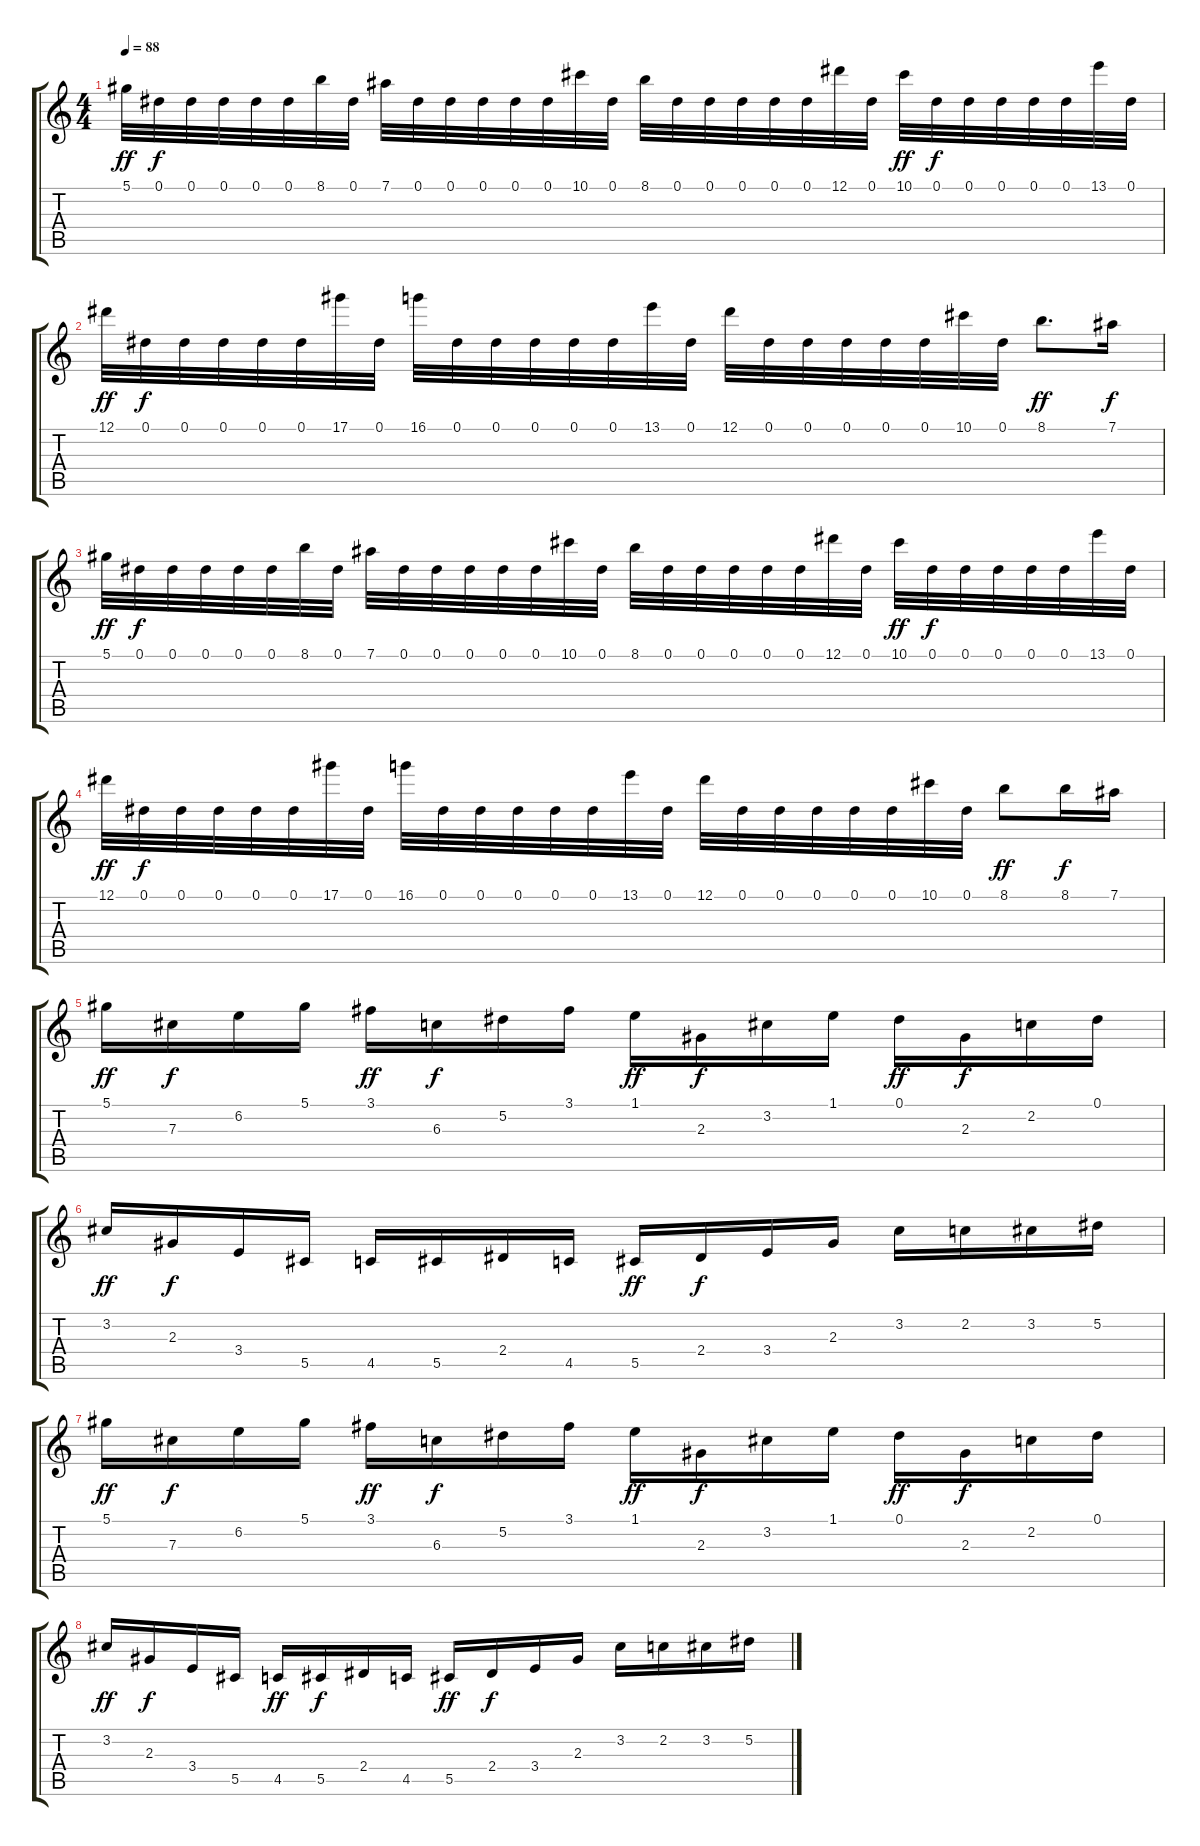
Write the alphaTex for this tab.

\track "" {instrument acousticguitarsteel}
\staff {score tabs}
\tuning (Eb4 Bb3 Gb3 Db3 Ab2 Eb2) {hide}
\ts (4 4)
\tempo 88
\clef g2
\ks c
5.1.32{dy ff} 0.1.32{dy f} 0.1.32 0.1.32 0.1.32 0.1.32 8.1.32 0.1.32 7.1.32 0.1.32 0.1.32 0.1.32 0.1.32 0.1.32 10.1.32 0.1.32 8.1.32 0.1.32 0.1.32 0.1.32 0.1.32 0.1.32 12.1.32 0.1.32 10.1.32{dy ff} 0.1.32{dy f} 0.1.32 0.1.32 0.1.32 0.1.32 13.1.32 0.1.32 |
12.1.32{dy ff} 0.1.32{dy f} 0.1.32 0.1.32 0.1.32 0.1.32 17.1.32 0.1.32 16.1.32 0.1.32 0.1.32 0.1.32 0.1.32 0.1.32 13.1.32 0.1.32 12.1.32 0.1.32 0.1.32 0.1.32 0.1.32 0.1.32 10.1.32 0.1.32 8.1.8{d dy ff} 7.1.16{dy f} |
5.1.32{dy ff} 0.1.32{dy f} 0.1.32 0.1.32 0.1.32 0.1.32 8.1.32 0.1.32 7.1.32 0.1.32 0.1.32 0.1.32 0.1.32 0.1.32 10.1.32 0.1.32 8.1.32 0.1.32 0.1.32 0.1.32 0.1.32 0.1.32 12.1.32 0.1.32 10.1.32{dy ff} 0.1.32{dy f} 0.1.32 0.1.32 0.1.32 0.1.32 13.1.32 0.1.32 |
12.1.32{dy ff} 0.1.32{dy f} 0.1.32 0.1.32 0.1.32 0.1.32 17.1.32 0.1.32 16.1.32 0.1.32 0.1.32 0.1.32 0.1.32 0.1.32 13.1.32 0.1.32 12.1.32 0.1.32 0.1.32 0.1.32 0.1.32 0.1.32 10.1.32 0.1.32 8.1.8{dy ff} 8.1.16{dy f} 7.1.16 |
5.1.16{dy ff} 7.3.16{dy f} 6.2.16 5.1.16 3.1.16{dy ff} 6.3.16{dy f} 5.2.16 3.1.16 1.1.16{dy ff} 2.3.16{dy f} 3.2.16 1.1.16 0.1.16{dy ff} 2.3.16{dy f} 2.2.16 0.1.16 |
3.2.16{dy ff} 2.3.16{dy f} 3.4.16 5.5.16 4.5.16 5.5.16 2.4.16 4.5.16 5.5.16{dy ff} 2.4.16{dy f} 3.4.16 2.3.16 3.2.16 2.2.16 3.2.16 5.2.16 |
5.1.16{dy ff} 7.3.16{dy f} 6.2.16 5.1.16 3.1.16{dy ff} 6.3.16{dy f} 5.2.16 3.1.16 1.1.16{dy ff} 2.3.16{dy f} 3.2.16 1.1.16 0.1.16{dy ff} 2.3.16{dy f} 2.2.16 0.1.16 |
3.2.16{dy ff} 2.3.16{dy f} 3.4.16 5.5.16 4.5.16{dy ff} 5.5.16{dy f} 2.4.16 4.5.16 5.5.16{dy ff} 2.4.16{dy f} 3.4.16 2.3.16 3.2.16 2.2.16 3.2.16 5.2.16
